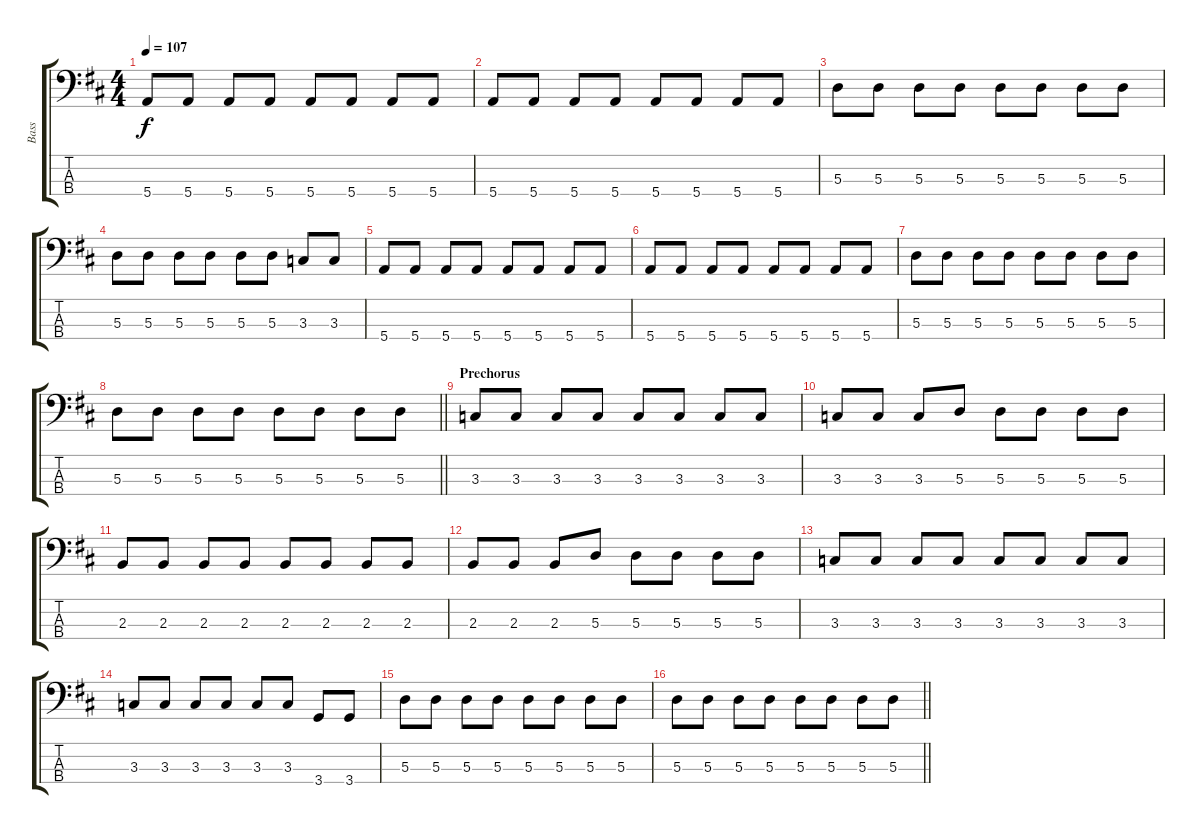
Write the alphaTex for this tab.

\track ("Bass" "Bass") {instrument electricbassfinger}
\staff {score tabs}
\tuning (G2 D2 A1 E1) {hide}
\ts (4 4)
\tempo 107
\clef f4
\ks d
5.4.8{dy f} 5.4.8 5.4.8 5.4.8 5.4.8 5.4.8 5.4.8 5.4.8 |
5.4.8 5.4.8 5.4.8 5.4.8 5.4.8 5.4.8 5.4.8 5.4.8 |
5.3.8 5.3.8 5.3.8 5.3.8 5.3.8 5.3.8 5.3.8 5.3.8 |
5.3.8 5.3.8 5.3.8 5.3.8 5.3.8 5.3.8 3.3.8 3.3.8 |
5.4.8 5.4.8 5.4.8 5.4.8 5.4.8 5.4.8 5.4.8 5.4.8 |
5.4.8 5.4.8 5.4.8 5.4.8 5.4.8 5.4.8 5.4.8 5.4.8 |
5.3.8 5.3.8 5.3.8 5.3.8 5.3.8 5.3.8 5.3.8 5.3.8 |
\barLineRight lightlight
5.3.8 5.3.8 5.3.8 5.3.8 5.3.8 5.3.8 5.3.8 5.3.8 |
\section ("" "Prechorus")
3.3.8 3.3.8 3.3.8 3.3.8 3.3.8 3.3.8 3.3.8 3.3.8 |
3.3.8 3.3.8 3.3.8 5.3.8 5.3.8 5.3.8 5.3.8 5.3.8 |
2.3.8 2.3.8 2.3.8 2.3.8 2.3.8 2.3.8 2.3.8 2.3.8 |
2.3.8 2.3.8 2.3.8 5.3.8 5.3.8 5.3.8 5.3.8 5.3.8 |
3.3.8 3.3.8 3.3.8 3.3.8 3.3.8 3.3.8 3.3.8 3.3.8 |
3.3.8 3.3.8 3.3.8 3.3.8 3.3.8 3.3.8 3.4.8 3.4.8 |
5.3.8 5.3.8 5.3.8 5.3.8 5.3.8 5.3.8 5.3.8 5.3.8 |
\barLineRight lightlight
5.3.8 5.3.8 5.3.8 5.3.8 5.3.8 5.3.8 5.3.8 5.3.8
